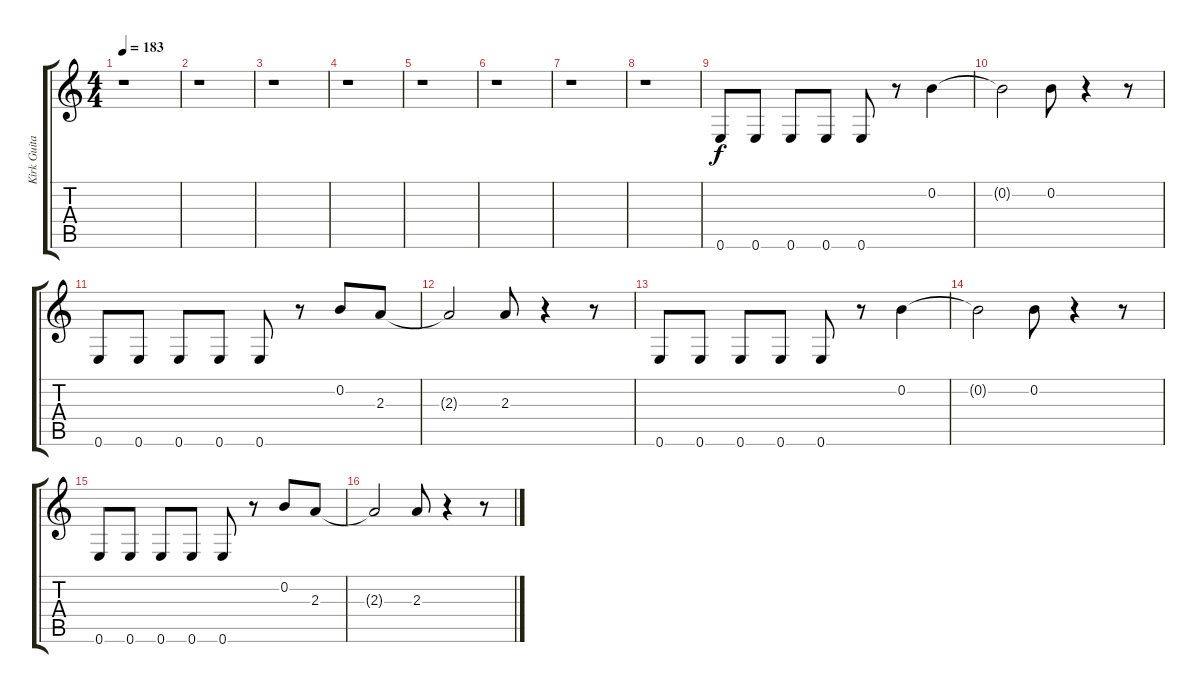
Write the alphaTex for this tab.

\track ("Kirk Guitar 1" "Kirk Guita") {instrument distortionguitar}
\staff {score tabs}
\tuning (E4 B3 G3 D3 A2 E2) {hide}
\ts (4 4)
\tempo 183
\clef g2
\ks c
r.1{dy f} |
r.1 |
r.1 |
r.1 |
r.1 |
r.1 |
r.1 |
r.1 |
0.6.8 0.6.8 0.6.8 0.6.8 0.6.8 r.8 0.2.4 |
0.2{t}.2 0.2.8 r.4 r.8 |
0.6.8 0.6.8 0.6.8 0.6.8 0.6.8 r.8 0.2.8 2.3.8 |
2.3{t}.2 2.3.8 r.4 r.8 |
0.6.8 0.6.8 0.6.8 0.6.8 0.6.8 r.8 0.2.4 |
0.2{t}.2 0.2.8 r.4 r.8 |
0.6.8 0.6.8 0.6.8 0.6.8 0.6.8 r.8 0.2.8 2.3.8 |
2.3{t}.2 2.3.8 r.4 r.8
